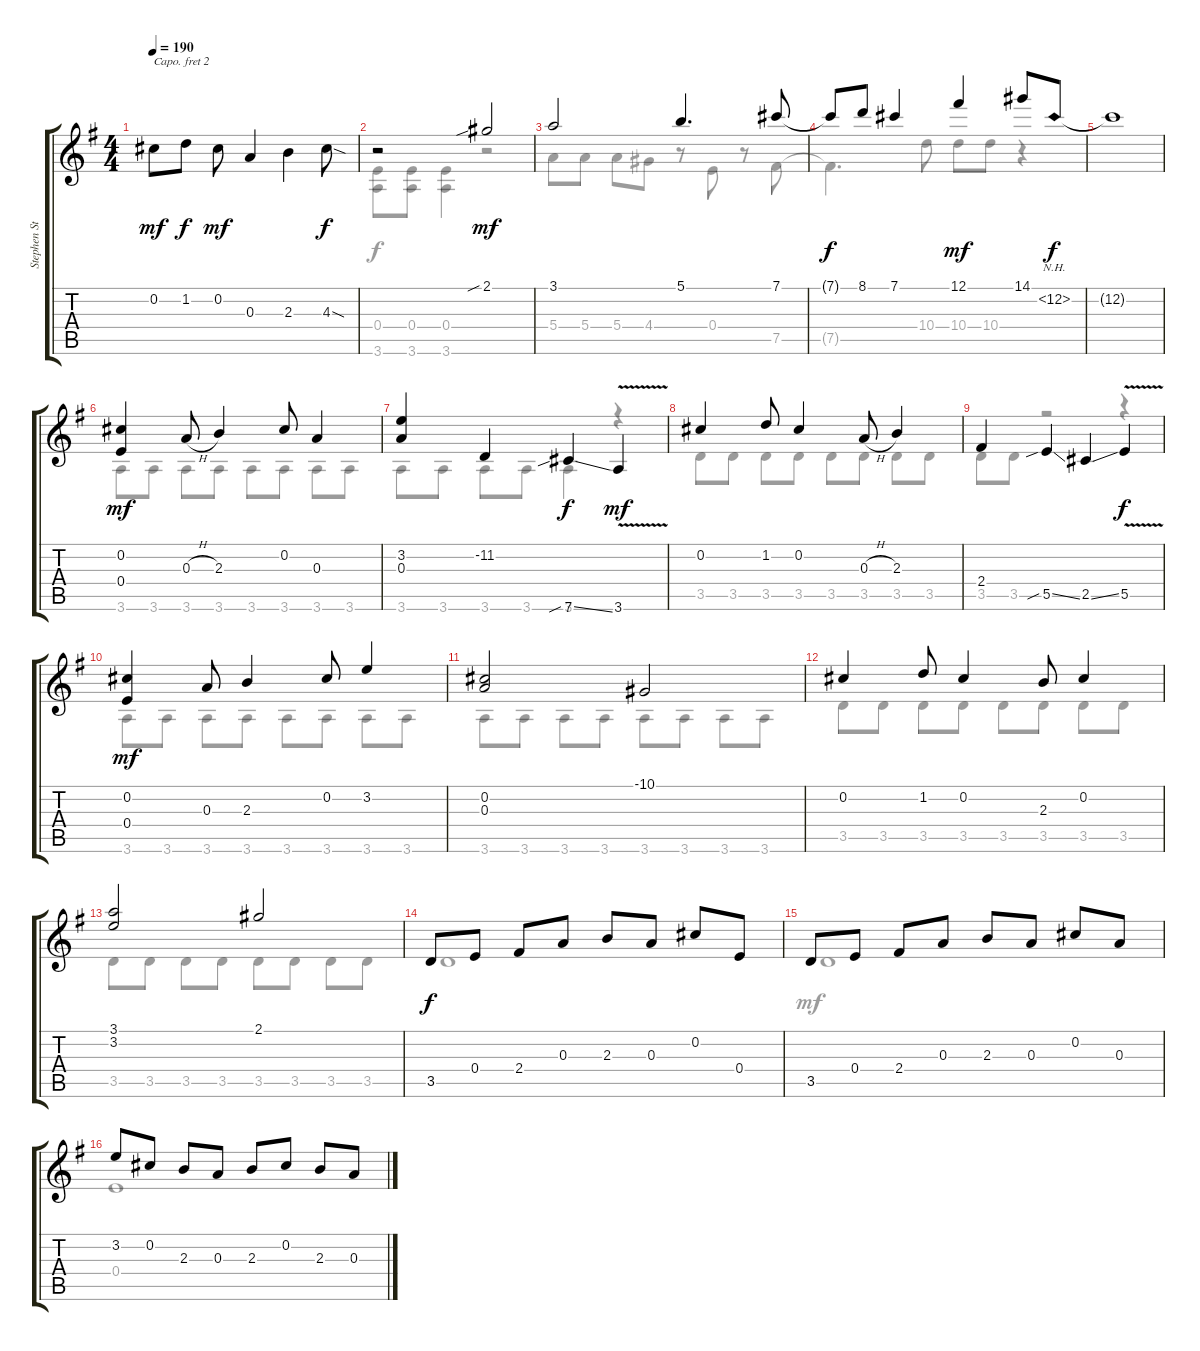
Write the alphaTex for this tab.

\track ("Stephen Stills" "Stephen St") {instrument acousticguitarnylon}
\staff {score tabs}
\capo 2
\tuning (E4 B3 G3 D3 A2 E2) {hide}
\voice
\ts (4 4)
\tempo 190
\clef g2
\ks g
0.2.8{dy mf} 1.2.8{dy f} 0.2.8{dy mf} 0.3.4 2.3.4 4.3{sod}.8{dy f} |
r.2 2.1{sib}.2{dy mf} |
3.1.2 5.1.4{d} 7.1.8 |
7.1{t}.8{dy f} 8.1.8 7.1.4 12.1.4{dy mf} 14.1.8 12.2{nh}.8{dy f} |
12.2{t}.1 |
(0.2 0.4).4{dy mf} 0.3{h}.8 2.3.4 0.2.8 0.3.4 |
(3.2 0.3).4 -11.2.4 7.6{sib ss}.4{dy f} 3.6{v}.4{dy mf} |
0.2.4 1.2.8 0.2.4 0.3{h}.8 2.3.4 |
2.4.4 5.5{sib ss}.4 2.5{ss}.4 5.5{v}.4{dy f} |
(0.2 0.4).4{dy mf} 0.3.8 2.3.4 0.2.8 3.2.4 |
(0.2 0.3).2 -10.1.2 |
0.2.4 1.2.8 0.2.4 2.3.8 0.2.4 |
(3.1 3.2).2 2.1.2 |
3.5.8{dy f} 0.4.8 2.4.8 0.3.8 2.3.8 0.3.8 0.2.8 0.4.8 |
3.5.8 0.4.8 2.4.8 0.3.8 2.3.8 0.3.8 0.2.8 0.3.8 |
3.2.8 0.2.8 2.3.8 0.3.8 2.3.8 0.2.8 2.3.8 0.3.8
\voice
\clef g2
\ottava regular
\simile none
\ks g
|
(0.4 3.6).8 (0.4 3.6).8 (0.4 3.6).4 r.2 |
5.4.8 5.4.8 5.4.8 4.4.8 r.8 0.4.8 r.8 7.5.8{dy f} |
7.5{t}.4{d} 10.4.8 10.4.8 10.4.8 r.4 |
|
3.6.8{dy mf} 3.6.8 3.6.8 3.6.8 3.6.8 3.6.8 3.6.8 3.6.8 |
3.6.8 3.6.8 3.6.8 3.6.8 3.6.4 r.4 |
3.5.8 3.5.8 3.5.8 3.5.8 3.5.8 3.5.8 3.5.8 3.5.8 |
3.5.8 3.5.8 r.2 r.4 |
3.6.8 3.6.8 3.6.8 3.6.8 3.6.8 3.6.8 3.6.8 3.6.8 |
3.6.8 3.6.8 3.6.8 3.6.8 3.6.8 3.6.8 3.6.8 3.6.8 |
3.5.8 3.5.8 3.5.8 3.5.8 3.5.8 3.5.8 3.5.8 3.5.8 |
3.5.8 3.5.8 3.5.8 3.5.8 3.5.8 3.5.8 3.5.8 3.5.8 |
3.5.1{dy f} |
3.5.1{dy mf} |
0.4.1
